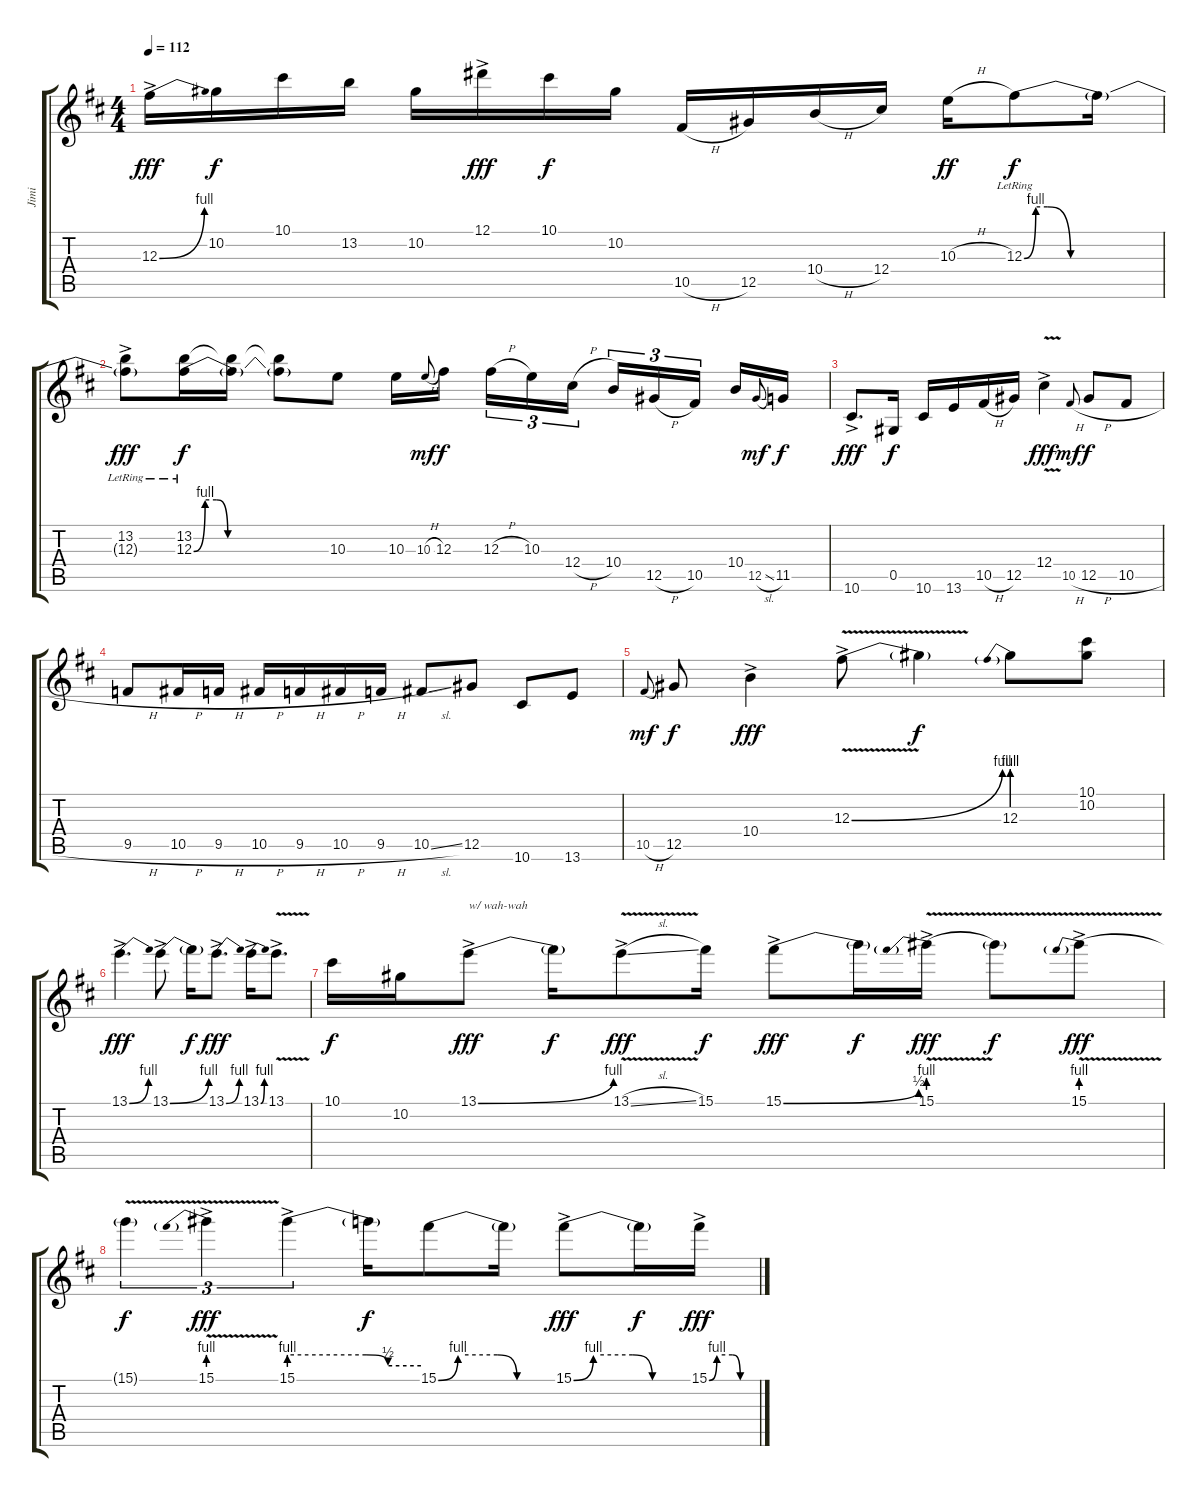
\track ("Jimi" "Jimi") {instrument distortionguitar}
\staff {score tabs}
\tuning (Eb4 Bb3 Gb3 Db3 Ab2 Eb2) {hide}
\ts (4 4)
\tempo 112
\clef g2
\ks d
12.3{be (bend 0 0 60 4) ac}.16{dy fff} 10.2.16{dy f} 10.1.16 13.2.16 10.2.16 12.1{ac}.16{dy fff} 10.1.16{dy f} 10.2.16 10.5{h}.16 12.5.16 10.4{h}.16 12.4.16 10.3{h}.16{dy ff} 12.3{be (custom 0 0 5 4 10 4 20 0 60 0) lr}.8{dy f} 12.3{t}.16 |
(13.2{ac lr} 12.3{t}).8{dy fff} (13.2{lr} 12.3{be (custom 0 0 5 4 10 4 15 0 60 0) lr}).16{dy f} (13.2{t} 12.3{t}).16 (13.2{t} 12.3{t}).8 10.3.8 10.3.16 10.3{h}.8{gr onbeat dy mf} 12.3.16{dy f beam splitsecondary} 12.3{h}.16{tu (3 2)} 10.3.16{tu (3 2)} 12.4{h}.16{tu (3 2)} 10.4.16{tu (3 2)} 12.5{h}.16{tu (3 2)} 10.5.16{tu (3 2) beam splitsecondary} 10.4.16 12.5{sl}.8{gr onbeat dy mf} 11.5.16{dy f} |
10.6{ac}.8{d dy fff} 0.5.16{dy f} 10.6.16 13.6.16 10.5{h}.16 12.5.16 12.4{v ac}.4{dy fff} 10.5{h}.8{gr onbeat dy mf} 12.5{h}.8{dy f} 10.5{h}.8 |
9.5{h}.8 10.5{h}.16 9.5{h}.16 10.5{h}.16 9.5{h}.16 10.5{h}.16 9.5{h}.16 10.5{sl}.8 12.5.8 10.6.8 13.6.8 |
10.5{h}.8{gr onbeat dy mf} 12.5.8{dy f} 10.4{ac}.4{dy fff} 12.3{be (bend 0 0 60 4) v ac}.8 12.3{t}.4{dy f} 12.3{be (prebend 0 4 60 4)}.8 (10.1 10.2).8 |
13.1{be (bend 0 0 60 4) ac}.4{d dy fff} 13.1{be (bend 0 0 60 4) ac}.8 13.1{t}.16{dy f} 13.1{be (bend 0 0 60 4) ac}.8{d dy fff} 13.1{be (bend 0 0 60 4) ac}.16 13.1{v ac}.8{d} |
10.1.16{dy f} 10.2.16 13.1{be (bend 0 0 60 4) ac}.8{txt "w/ wah-wah" dy fff} 13.1{t}.16{dy f} 13.1{v sl ac}.8{dy fff} 15.1.16{dy f} 15.1{be (bend 0 0 60 2) ac}.8{dy fff} 15.1{t}.16{dy f} 15.1{be (prebend 0 4 60 4) v ac}.16{dy fff} 15.1{t}.8{dy f} 15.1{be (prebend 0 4 60 4) v ac}.8{dy fff} |
15.1{t}.4{tu (3 2) dy f} 15.1{be (prebend 0 4 60 4) v ac}.4{tu (3 2) dy fff} 15.1{be (custom 0 4 35 4 45 2 60 2) ac}.4{tu (3 2)} 15.1{t}.16{dy f} 15.1{be (custom 0 0 10 4 30 4 40 0 60 0)}.8 15.1{t}.16 15.1{be (custom 0 0 10 4 30 4 40 0 60 0) ac}.8{dy fff} 15.1{t}.16{dy f} 15.1{be (custom 0 0 10 4 30 4 40 0 60 0) ac}.16{dy fff}
